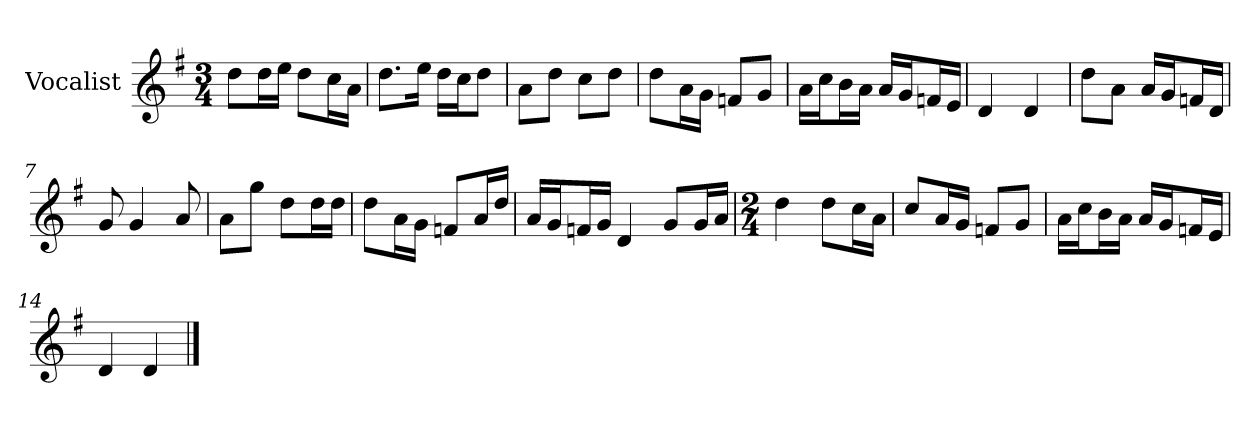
**kern
*part1
*staff1
*I"Vocalist
*k[f#]
*G:
*M3/4
=
8ddL
16ddL
16eeJJ
8ddL
16ccL
16aJJ
=1
8.ddL
16eeJk
16ddLL
16ccJ
8ddJ
=2
8aL
8ddJ
8ccL
8ddJ
=3
8ddL
16aL
16gJJ
8fnL
8gJ
=4
16aLL
16ccJ
16bL
16aJJ
16aLL
16gJ
16fnL
16eJJ
=5
4d
4d
=6
8ddL
8aJ
16aLL
16gJ
16fnL
16dJJ
=7
8g
4g
8a
=8
8aL
8ggJ
8ddL
16ddL
16ddJJ
=9
8ddL
16aL
16gJJ
8fnL
16aL
16ddJJ
=10
16aLL
16gJ
16fnL
16gJJ
4d
8gL
16gL
16aJJ
=11
*M2/4
4dd
8ddL
16ccL
16aJJ
=12
8ccL
16aL
16gJJ
8fnL
8gJ
=13
16aLL
16ccJ
16bL
16aJJ
16aLL
16gJ
16fnL
16eJJ
=14
4d
4d
==
*-
